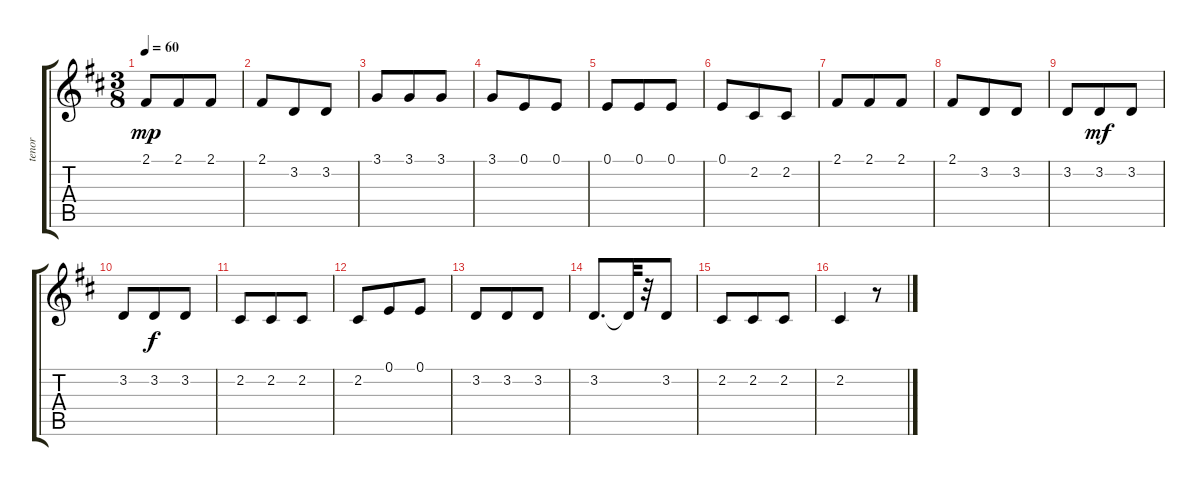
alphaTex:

\track ("tenor               " "tenor     ") {instrument electricgrandpiano}
\staff {score tabs}
\tuning (E4 B3 G3 D3 A2 E2) {hide}
\ts (3 8)
\tempo 60
\clef g2
\ks d
2.1.8{dy mp} 2.1.8 2.1.8 |
2.1.8 3.2.8 3.2.8 |
3.1.8 3.1.8 3.1.8 |
3.1.8 0.1.8 0.1.8 |
0.1.8 0.1.8 0.1.8 |
0.1.8 2.2.8 2.2.8 |
2.1.8 2.1.8 2.1.8 |
2.1.8 3.2.8 3.2.8 |
3.2.8 3.2.8{dy mf} 3.2.8 |
3.2.8 3.2.8{dy f} 3.2.8 |
2.2.8 2.2.8 2.2.8 |
2.2.8 0.1.8 0.1.8 |
3.2.8 3.2.8 3.2.8 |
3.2.8{d} 3.2{t}.32 r.32 3.2.8 |
2.2.8 2.2.8 2.2.8 |
2.2.4 r.8
